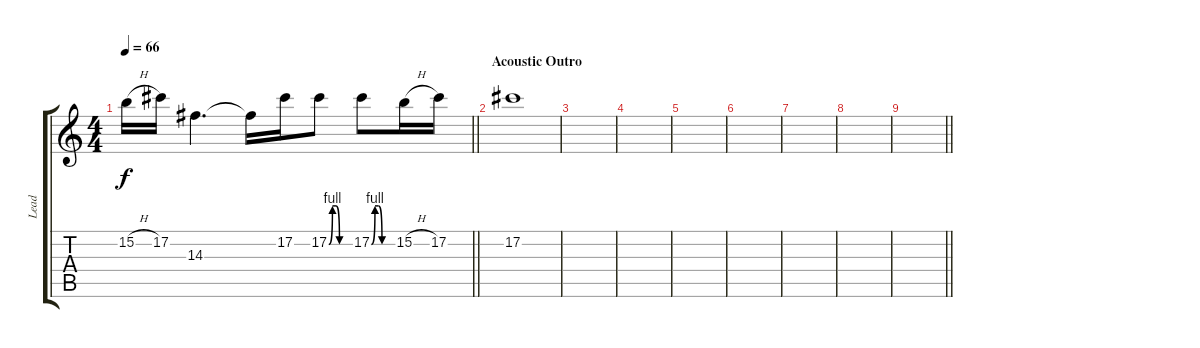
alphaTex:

\track ("Lead" "Lead") {instrument overdrivenguitar}
\staff {score tabs}
\tuning (Db4 Ab3 E3 B2 Gb2 Db2) {hide}
\ts (4 4)
\tempo 66
\clef g2
\barLineRight lightlight
\ks c
15.2{h}.16{dy f} 17.2.16 14.3.4{d} 14.3{t}.16 17.2.16 17.2{be (custom 0 0 10 4 20 4 30 0 60 0)}.8 17.2{be (custom 0 0 10 4 20 4 30 0 60 0)}.8 15.2{h}.16 17.2.16 |
\section ("" "Acoustic Outro")
17.2.1 |
|
|
|
|
|
|
\barLineRight lightlight
